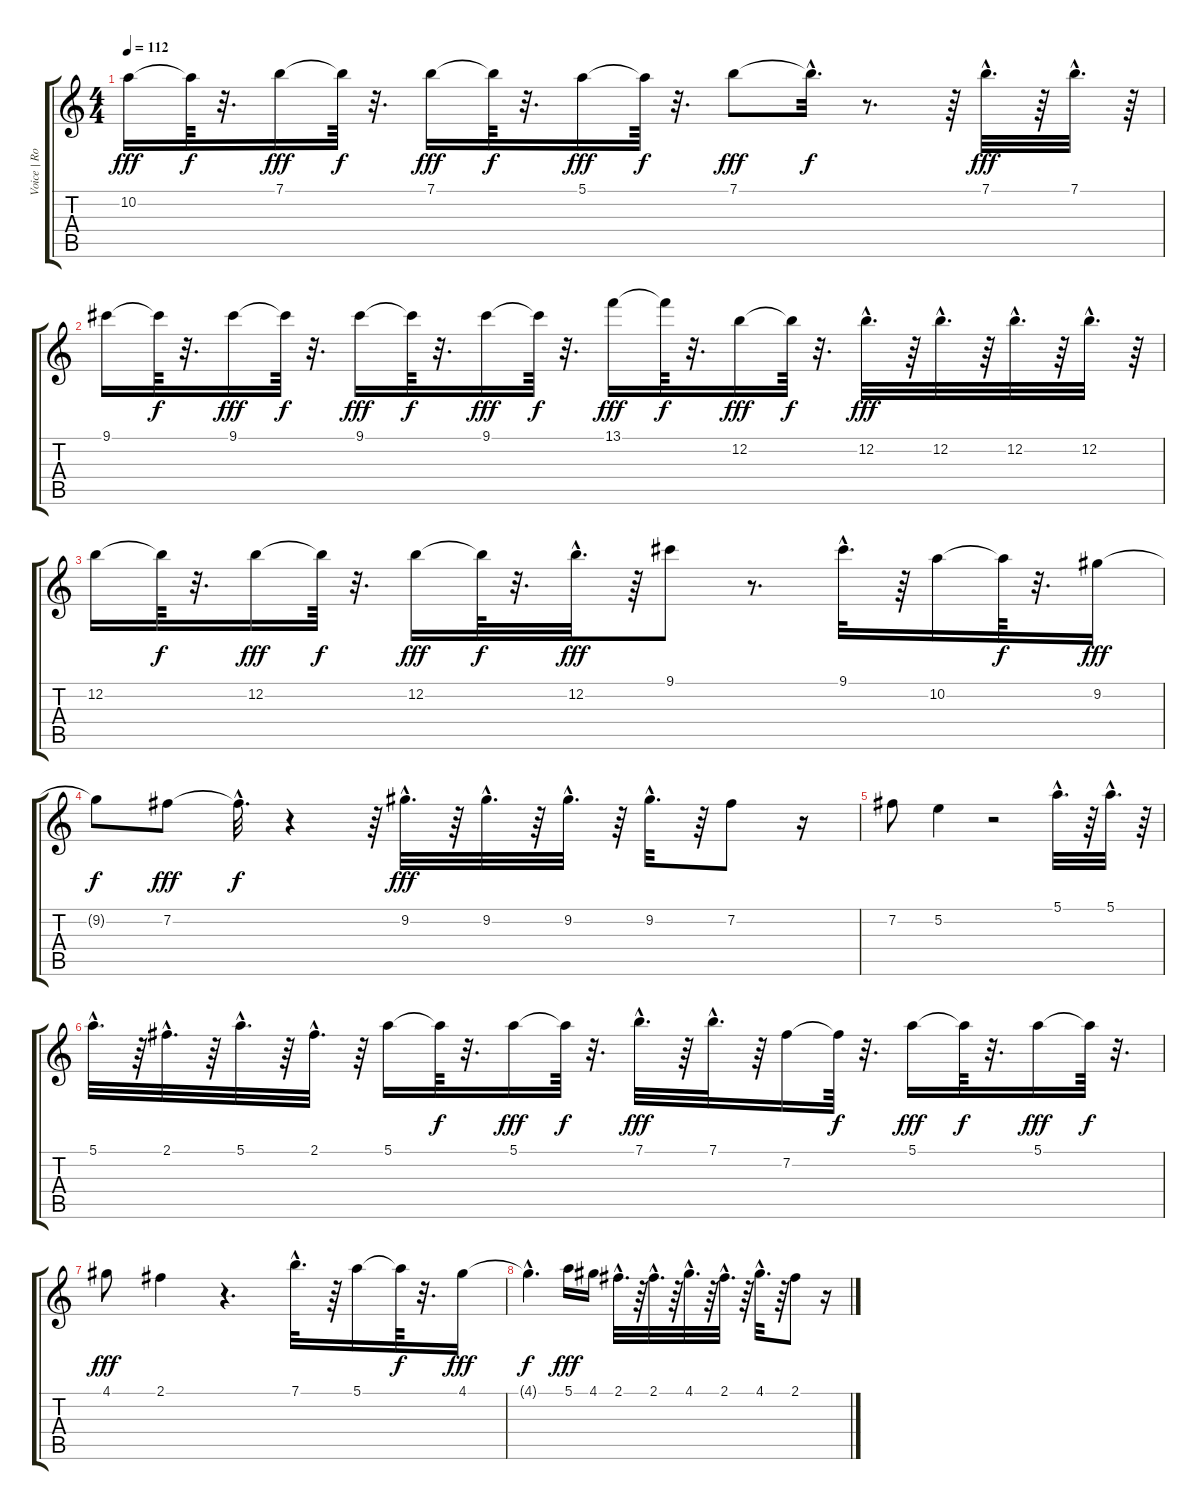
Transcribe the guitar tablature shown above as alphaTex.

\track ("Voice | Rocket Queen" "Voice | Ro") {instrument overdrivenguitar}
\staff {score tabs}
\tuning (E4 B3 G3 D3 A2 E2) {hide}
\ts (4 4)
\tempo 112
\clef g2
\ks c
10.2.16{dy fff} 10.2{t}.64{dy f} r.32{d} 7.1.16{dy fff} 7.1{t}.64{dy f} r.32{d} 7.1.16{dy fff} 7.1{t}.64{dy f} r.32{d} 5.1.16{dy fff} 5.1{t}.64{dy f} r.32{d} 7.1.8{dy fff} 7.1{hac t}.32{d dy f} r.8{d} r.64 7.1{hac}.32{d dy fff} r.64 7.1{hac}.32{d} r.64 |
9.1.16 9.1{t}.64{dy f} r.32{d} 9.1.16{dy fff} 9.1{t}.64{dy f} r.32{d} 9.1.16{dy fff} 9.1{t}.64{dy f} r.32{d} 9.1.16{dy fff} 9.1{t}.64{dy f} r.32{d} 13.1.16{dy fff} 13.1{t}.64{dy f} r.32{d} 12.2.16{dy fff} 12.2{t}.64{dy f} r.32{d} 12.2{hac}.32{d dy fff} r.64 12.2{hac}.32{d} r.64 12.2{hac}.32{d} r.64 12.2{hac}.32{d} r.64 |
12.2.16 12.2{t}.64{dy f} r.32{d} 12.2.16{dy fff} 12.2{t}.64{dy f} r.32{d} 12.2.16{dy fff} 12.2{t}.64{dy f} r.32{d} 12.2{hac}.32{d dy fff} r.64 9.1.8 r.8{d} 9.1{hac}.32{d} r.64 10.2.16 10.2{t}.64{dy f} r.32{d} 9.2.16{dy fff} |
9.2{t}.8{dy f} 7.2.8{dy fff} 7.2{hac t}.32{d dy f} r.4 r.64 9.2{hac}.32{d dy fff} r.64 9.2{hac}.32{d} r.64 9.2{hac}.32{d} r.64 9.2{hac}.32{d} r.64 7.2.8 r.16 |
7.2.8 5.2.4 r.2 5.1{hac}.32{d} r.64 5.1{hac}.32{d} r.64 |
5.1{hac}.32{d} r.64 2.1{hac}.32{d} r.64 5.1{hac}.32{d} r.64 2.1{hac}.32{d} r.64 5.1.16 5.1{t}.64{dy f} r.32{d} 5.1.16{dy fff} 5.1{t}.64{dy f} r.32{d} 7.1{hac}.32{d dy fff} r.64 7.1{hac}.32{d} r.64 7.2.16 7.2{t}.64{dy f} r.32{d} 5.1.16{dy fff} 5.1{t}.64{dy f} r.32{d} 5.1.16{dy fff} 5.1{t}.64{dy f} r.32{d} |
4.1.8{dy fff} 2.1.4 r.4{d} 7.1{hac}.32{d} r.64 5.1.16 5.1{t}.64{dy f} r.32{d} 4.1.16{dy fff} |
4.1{hac t}.4{d dy f} 5.1.16{dy fff} 4.1.16 2.1{hac}.32{d} r.64 2.1{hac}.32{d} r.64 4.1{hac}.32{d} r.64 2.1{hac}.32{d} r.64 4.1{hac}.32{d} r.64 2.1.8 r.16
